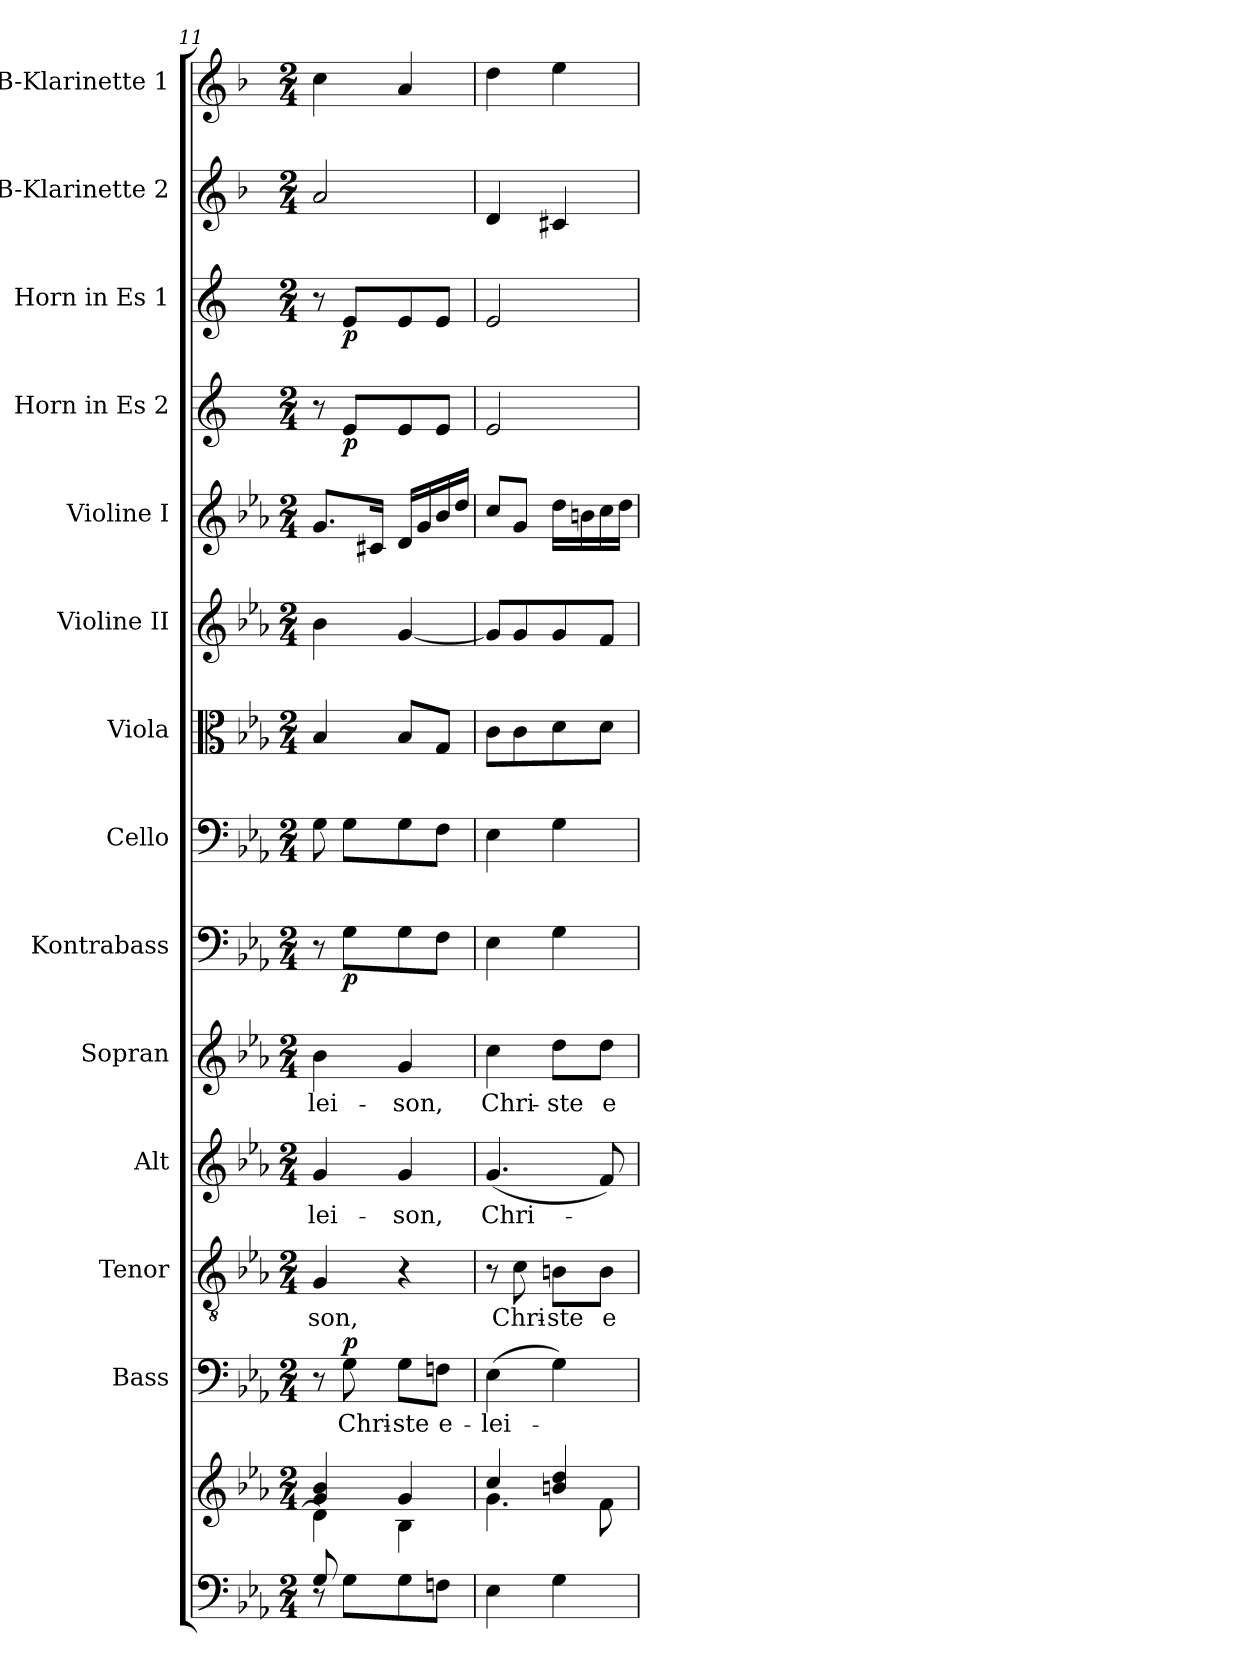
**kern	**kern	**kern	**text	**dynam	**kern	**text	**kern	**text	**kern	**text	**kern	**dynam	**kern	**kern	**kern	**kern	**kern	**dynam	**kern	**dynam	**kern	**kern
*part14	*part14	*part13	*part13	*part13	*part12	*part12	*part11	*part11	*part10	*part10	*part9	*part9	*part8	*part7	*part6	*part5	*part4	*part4	*part3	*part3	*part2	*part1
*staff15	*staff14	*staff13	*staff13	*staff13	*staff12	*staff12	*staff11	*staff11	*staff10	*staff10	*staff9	*staff9	*staff8	*staff7	*staff6	*staff5	*staff4	*staff4	*staff3	*staff3	*staff2	*staff1
*	*	*I"Bass	*	*	*I"Tenor	*	*I"Alt	*	*I"Sopran	*	*I"Kontrabass	*	*I"Cello	*I"Viola	*I"Violine II	*I"Violine I	*I"Horn in Es 2	*	*I"Horn in Es 1	*	*I"B-Klarinette 2	*I"B-Klarinette 1
*	*	*I'B.	*	*	*I'T.	*	*I'A.	*	*I'S.	*	*I'Kb.	*	*	*I'Vla.	*I'Vl. II	*I'Vl. I	*I'Hrn. 2	*	*I'Hrn. 1	*	*I'Kl. 2	*I'Kl. 1
*clefF4	*clefG2	*clefF4	*	*	*clefGv2	*	*clefG2	*	*clefG2	*	*clefF4	*	*clefF4	*clefC3	*clefG2	*clefG2	*clefG2	*	*clefG2	*	*clefG2	*clefG2
*	*	*	*	*	*	*	*	*	*	*	*ITrd7c12	*	*	*	*	*	*ITrd5c9	*	*ITrd5c9	*	*ITrd1c2	*ITrd1c2
*k[b-e-a-]	*k[b-e-a-]	*k[b-e-a-]	*	*	*k[b-e-a-]	*	*k[b-e-a-]	*	*k[b-e-a-]	*	*k[b-e-a-]	*	*k[b-e-a-]	*k[b-e-a-]	*k[b-e-a-]	*k[b-e-a-]	*k[b-e-a-]	*	*k[b-e-a-]	*	*k[b-e-a-]	*k[b-e-a-]
*E-:	*E-:	*E-:	*	*	*E-:	*	*E-:	*	*E-:	*	*E-:	*	*E-:	*E-:	*E-:	*E-:	*E-:	*	*E-:	*	*E-:	*E-:
*M2/4	*M2/4	*M2/4	*	*	*M2/4	*	*M2/4	*	*M2/4	*	*M2/4	*	*M2/4	*M2/4	*M2/4	*M2/4	*M2/4	*	*M2/4	*	*M2/4	*M2/4
=11	=11	=11	=11	=11	=11	=11	=11	=11	=11	=11	=11	=11	=11	=11	=11	=11	=11	=11	=11	=11	=11	=11
*^	*^	*	*	*	*	*	*	*	*	*	*	*	*	*	*	*	*	*	*	*	*	*
!	!	!	!	!	!	!	!	!LO:LY:b	!	!LO:LY:b	!	!LO:LY:b	!	!	!	!	!	!	!	!	!	!	!	!
8G/	8rC	4g/ 4b-/	4d\]	8r	.	.	4G/	-son,	4g/	-lei-	4b-\	-lei-	8r	.	8G\	4B-/	4b-\	8.g/L	8r	.	8r	.	2g/	4b-\
!	!	!	!	!	!LO:LY:b	!LO:DY:a	!	!	!	!	!	!	!	!LO:DY:b	!	!	!	!	!	!LO:DY:b	!	!LO:DY:b	!	!
4.ryy	8G\L	.	.	8G\	Chri-	p	.	.	.	.	.	.	8GG\L	p	8G\L	.	.	.	8G/L	p	8G/L	p	.	.
.	.	.	.	.	.	.	.	.	.	.	.	.	.	.	.	.	.	16c#X/Jk	.	.	.	.	.	.
!	!	!	!	!	!LO:LY:b	!	!	!	!	!LO:LY:b	!	!LO:LY:b	!	!	!	!	!	!	!	!	!	!	!	!
.	8G\	4g/	4B-\	8G\L	-ste	.	4r	.	4g/	-son,	4g/	-son,	8GG\	.	8G\	8B-/L	[4g/	16d/LL	8G/	.	8G/	.	.	4g/
.	.	.	.	.	.	.	.	.	.	.	.	.	.	.	.	.	.	16g/	.	.	.	.	.	.
!	!	!	!	!	!LO:LY:b	!	!	!	!	!	!	!	!	!	!	!	!	!	!	!	!	!	!	!
.	8Fn\J	.	.	8Fn\J	e-	.	.	.	.	.	.	.	8FF\J	.	8F\J	8G/J	.	16b-/	8G/J	.	8G/J	.	.	.
.	.	.	.	.	.	.	.	.	.	.	.	.	.	.	.	.	.	16dd/JJ	.	.	.	.	.	.
*v	*v	*	*	*	*	*	*	*	*	*	*	*	*	*	*	*	*	*	*	*	*	*	*	*
=12	=12	=12	=12	=12	=12	=12	=12	=12	=12	=12	=12	=12	=12	=12	=12	=12	=12	=12	=12	=12	=12	=12	=12
!	!	!	!	!LO:LY:b	!	!	!	!	!LO:LY:b	!	!LO:LY:b	!	!	!	!	!	!	!	!	!	!	!	!
4E-\	4cc/	4.g\	(>4E-\	-lei-	.	8r	.	(<4.g/	Chri-	4cc\	Chri-	4EE-\	.	4E-\	8c\L	8g/L]	8cc/L	2G/	.	2G/	.	4c/	4cc\
!	!	!	!	!	!	!	!LO:LY:b	!	!	!	!	!	!	!	!	!	!	!	!	!	!	!	!
.	.	.	.	.	.	8c\	Chri-	.	.	.	.	.	.	.	8c\	8g/	8g/J	.	.	.	.	.	.
!	!	!	!	!	!	!	!LO:LY:b	!	!	!	!LO:LY:b	!	!	!	!	!	!	!	!	!	!	!	!
4G\	4bn/ 4dd/	.	4G\)	.	.	8Bn\L	-ste	.	.	8dd\L	-ste	4GG\	.	4G\	8d\	8g/	16dd\LL	.	.	.	.	4Bn/	4dd\
.	.	.	.	.	.	.	.	.	.	.	.	.	.	.	.	.	16bn\	.	.	.	.	.	.
!	!	!	!	!	!	!	!LO:LY:b	!	!	!	!LO:LY:b	!	!	!	!	!	!	!	!	!	!	!	!
.	.	8f\	.	.	.	8B\J	e-	8f/)	.	8dd\J	e-	.	.	.	8d\J	8f/J	16cc\	.	.	.	.	.	.
.	.	.	.	.	.	.	.	.	.	.	.	.	.	.	.	.	16dd\JJ	.	.	.	.	.	.
*	*v	*v	*	*	*	*	*	*	*	*	*	*	*	*	*	*	*	*	*	*	*	*	*
=	=	=	=	=	=	=	=	=	=	=	=	=	=	=	=	=	=	=	=	=	=	=
*-	*-	*-	*-	*-	*-	*-	*-	*-	*-	*-	*-	*-	*-	*-	*-	*-	*-	*-	*-	*-	*-	*-
